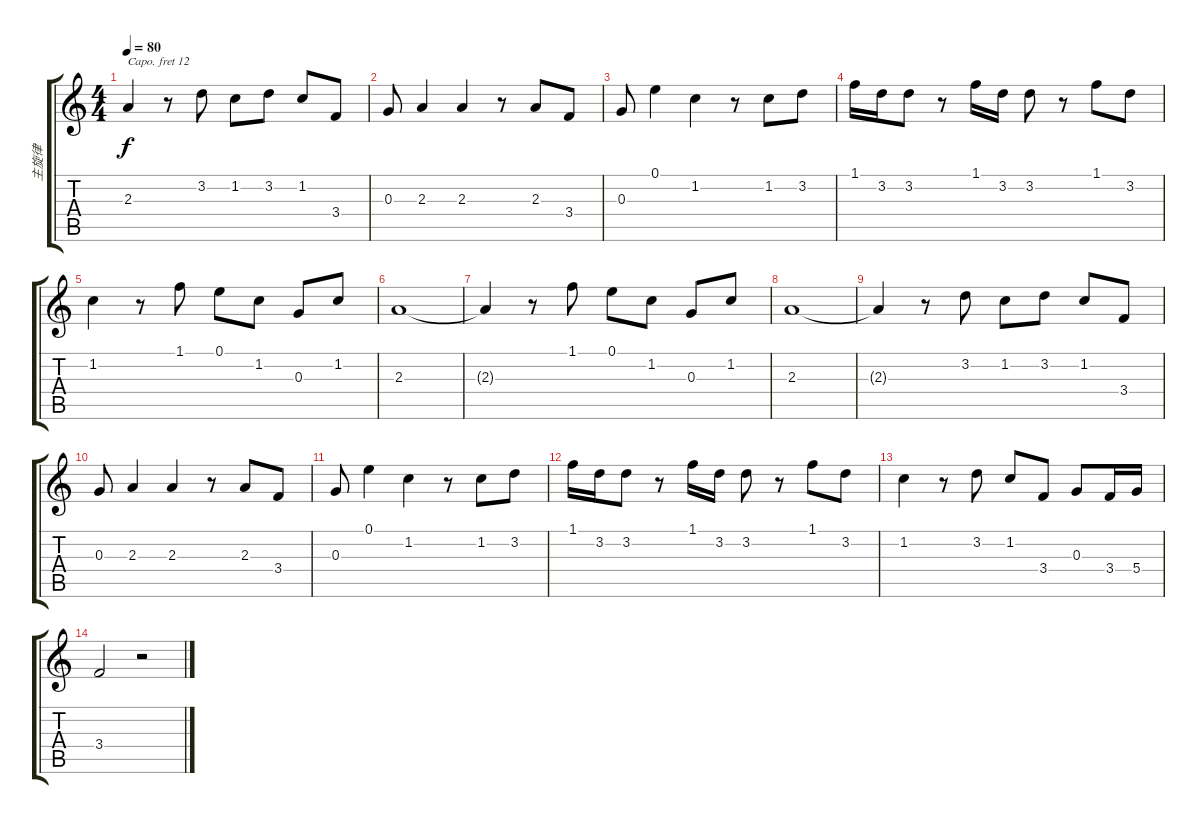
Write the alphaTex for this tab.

\track ("主旋律" "主旋律") {instrument sopranosax}
\staff {score tabs}
\capo 12
\tuning (E4 B3 G3 D3 A2 E2) {hide}
\ts (4 4)
\tempo 80
\clef g2
\ks c
2.3{t}.4{dy f} r.8 3.2.8 1.2.8 3.2.8 1.2.8 3.4.8 |
0.3.8 2.3.4 2.3.4 r.8 2.3.8 3.4.8 |
0.3.8 0.1.4 1.2.4 r.8 1.2.8 3.2.8 |
1.1.16 3.2.16 3.2.8 r.8 1.1.16 3.2.16 3.2.8 r.8 1.1.8 3.2.8 |
1.2.4 r.8 1.1.8 0.1.8 1.2.8 0.3.8 1.2.8 |
2.3.1 |
2.3{t}.4 r.8 1.1.8 0.1.8 1.2.8 0.3.8 1.2.8 |
2.3.1 |
2.3{t}.4 r.8 3.2.8 1.2.8 3.2.8 1.2.8 3.4.8 |
0.3.8 2.3.4 2.3.4 r.8 2.3.8 3.4.8 |
0.3.8 0.1.4 1.2.4 r.8 1.2.8 3.2.8 |
1.1.16 3.2.16 3.2.8 r.8 1.1.16 3.2.16 3.2.8 r.8 1.1.8 3.2.8 |
1.2.4 r.8 3.2.8 1.2.8 3.4.8 0.3.8 3.4.16 5.4.16 |
3.4.2 r.2
